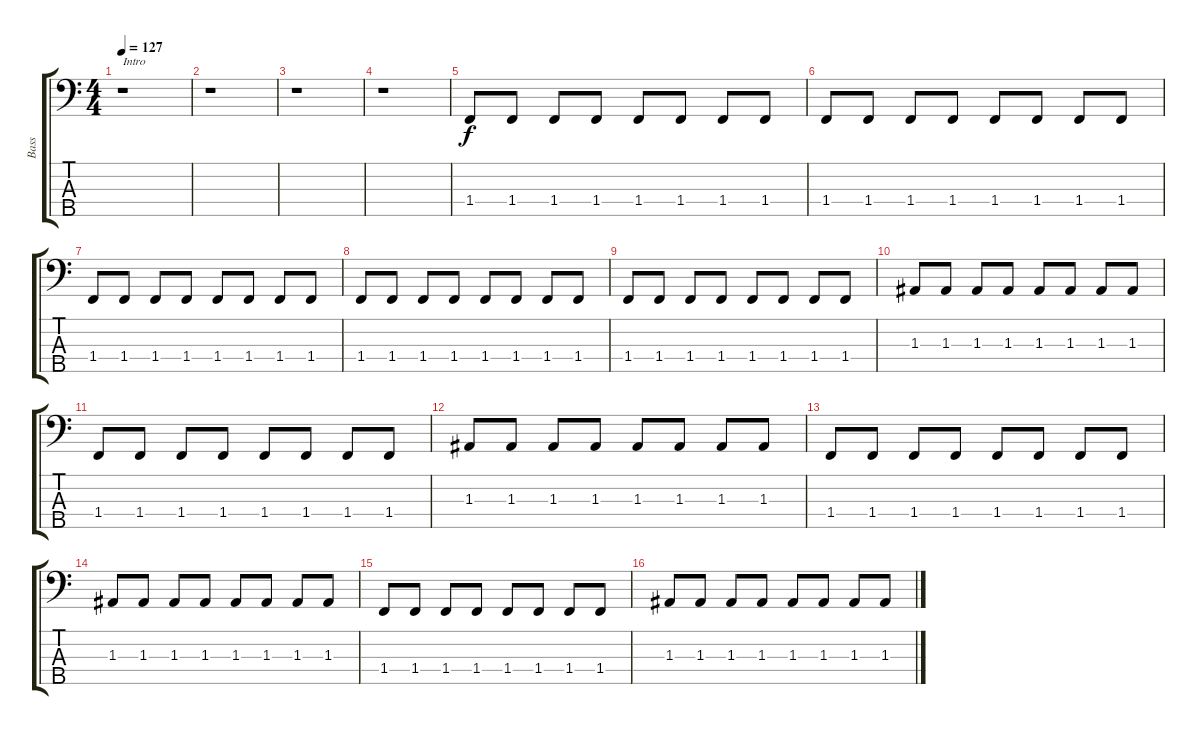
\track ("Bass" "Bass") {instrument electricbassfinger}
\staff {score tabs}
\tuning (G2 D2 A1 E1 B0) {hide}
\ts (4 4)
\tempo 127
\clef f4
\ks c
r.1{txt "Intro" dy f instrument electricbassfinger} |
r.1 |
r.1 |
r.1 |
1.4.8 1.4.8 1.4.8 1.4.8 1.4.8 1.4.8 1.4.8 1.4.8 |
1.4.8 1.4.8 1.4.8 1.4.8 1.4.8 1.4.8 1.4.8 1.4.8 |
1.4.8 1.4.8 1.4.8 1.4.8 1.4.8 1.4.8 1.4.8 1.4.8 |
1.4.8 1.4.8 1.4.8 1.4.8 1.4.8 1.4.8 1.4.8 1.4.8 |
1.4.8 1.4.8 1.4.8 1.4.8 1.4.8 1.4.8 1.4.8 1.4.8 |
1.3.8 1.3.8 1.3.8 1.3.8 1.3.8 1.3.8 1.3.8 1.3.8 |
1.4.8 1.4.8 1.4.8 1.4.8 1.4.8 1.4.8 1.4.8 1.4.8 |
1.3.8 1.3.8 1.3.8 1.3.8 1.3.8 1.3.8 1.3.8 1.3.8 |
1.4.8 1.4.8 1.4.8 1.4.8 1.4.8 1.4.8 1.4.8 1.4.8 |
1.3.8 1.3.8 1.3.8 1.3.8 1.3.8 1.3.8 1.3.8 1.3.8 |
1.4.8 1.4.8 1.4.8 1.4.8 1.4.8 1.4.8 1.4.8 1.4.8 |
1.3.8 1.3.8 1.3.8 1.3.8 1.3.8 1.3.8 1.3.8 1.3.8
